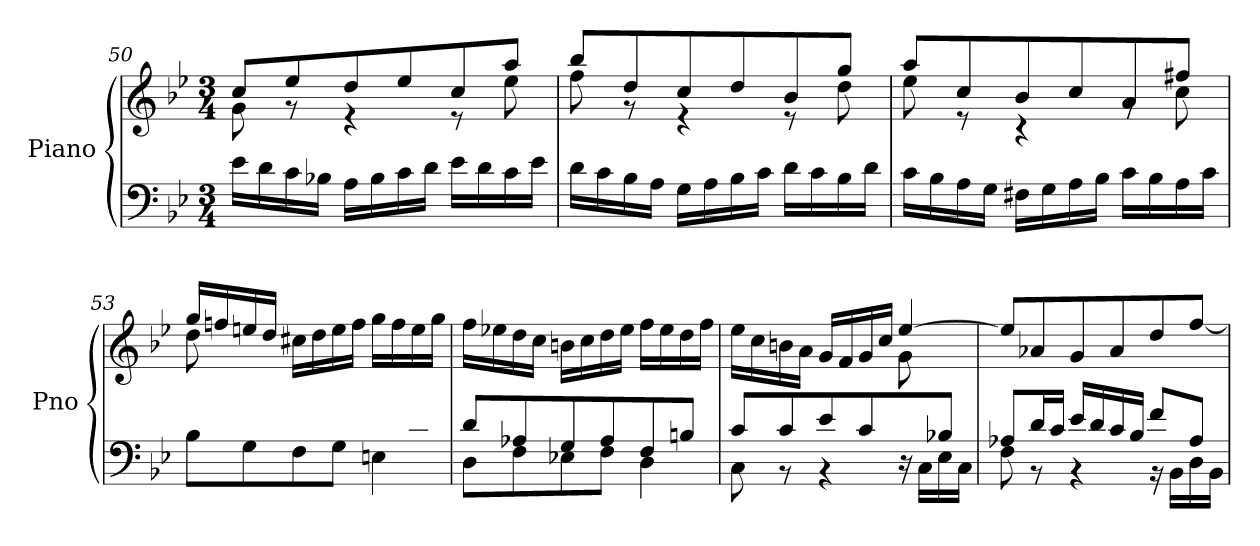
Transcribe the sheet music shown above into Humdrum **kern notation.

**kern	**kern
*part1	*part1
*staff2	*staff1
*I"Piano	*
*I'Pno	*
*clefF4	*clefG2
*k[b-e-]	*k[b-e-]
*M3/4	*M3/4
=50	=50
*	*^
16e-\LL	8cc/L	8g\
16d\	.	.
16c\	8ee-/	8r
16B-X\JJ	.	.
16A\LL	8dd/	4r
16B-\	.	.
16c\	8ee-/	.
16d\JJ	.	.
16e-\LL	8cc/	8r
16d\	.	.
16c\	8aa/J	8ee-\
16e-\JJ	.	.
!!LO:LB:g=z	!!
=51	=51	=51
16d\LL	8bb-/L	8ff\
16c\	.	.
16B-\	8dd/	8r
16A\JJ	.	.
16G\LL	8cc/	4r
16A\	.	.
16B-\	8dd/	.
16c\JJ	.	.
16d\LL	8b-/	8r
16c\	.	.
16B-\	8gg/J	8dd\
16d\JJ	.	.
=52	=52	=52
16c\LL	8aa/L	8ee-\
16B-\	.	.
16A\	8cc/	8r
16G\JJ	.	.
16F#X\LL	8b-/	4r
16G\	.	.
16A\	8cc/	.
16B-\JJ	.	.
16c\LL	8a/	8rg
16B-\	.	.
16A\	8ff#X/J	8cc\
16c\JJ	.	.
=53	=53	=53
*^	*	*
8ryy	8B-\L	16gg/LL	8dd\L
.	.	16ffn/	.
8B-/	8G\	16een/	2ryy
.	.	16dd/JJ	.
8A/	8F\	16cc#X\LL	.
.	.	16dd\	.
8B-/	8G\J	16ee\	.
.	.	16ff\JJ	.
8G/	4En\	16gg\LL	.
.	.	16ff\	.
8c#X/J	.	16ee\	8ryy
.	.	16gg\JJ	.
*	*	*v	*v
!!LO:LB:g=z
=54	=54	=54
8d/L	8D\L	16ff\LL
.	.	16ee-X\
8A-X/	8F\	16dd\
.	.	16cc\JJ
8G/	8E-X\	16bn\LL
.	.	16cc\
8A-/	8F\J	16dd\
.	.	16ee-\JJ
8F/	4D\	16ff\LL
.	.	16ee-\
8Bn/J	.	16dd\
.	.	16ff\JJ
=55	=55	=55
*	*	*^
8c/L	8C\	16ee-\LL	2ryy
.	.	16cc\	.
8c/	8r	16bn\	.
.	.	16a\JJ	.
8e-/	4r	16g/LL	.
.	.	16f/	.
8c/	.	16g/	.
.	.	16cc/JJ	.
8ryy	16r	[4ee-/	8g\
.	16C\LL	.	.
8B-X/J	16E-\	.	8ryy
.	16C\JJ	.	.
*	*	*v	*v
=56	=56	=56
8A-X/L	8F\	8ee-/L]
16d/L	8r	8a-X/
16c/JJ	.	.
16e-/LL	4r	8g/
16d/	.	.
16c/	.	8a-/
16B-/JJ	.	.
8f/L	16r	8dd/
.	16BB-\LL	.
8A-/J	16D\	[8ff/J
.	16BB-\JJ	.
*v	*v	*
=	=
*-	*-
